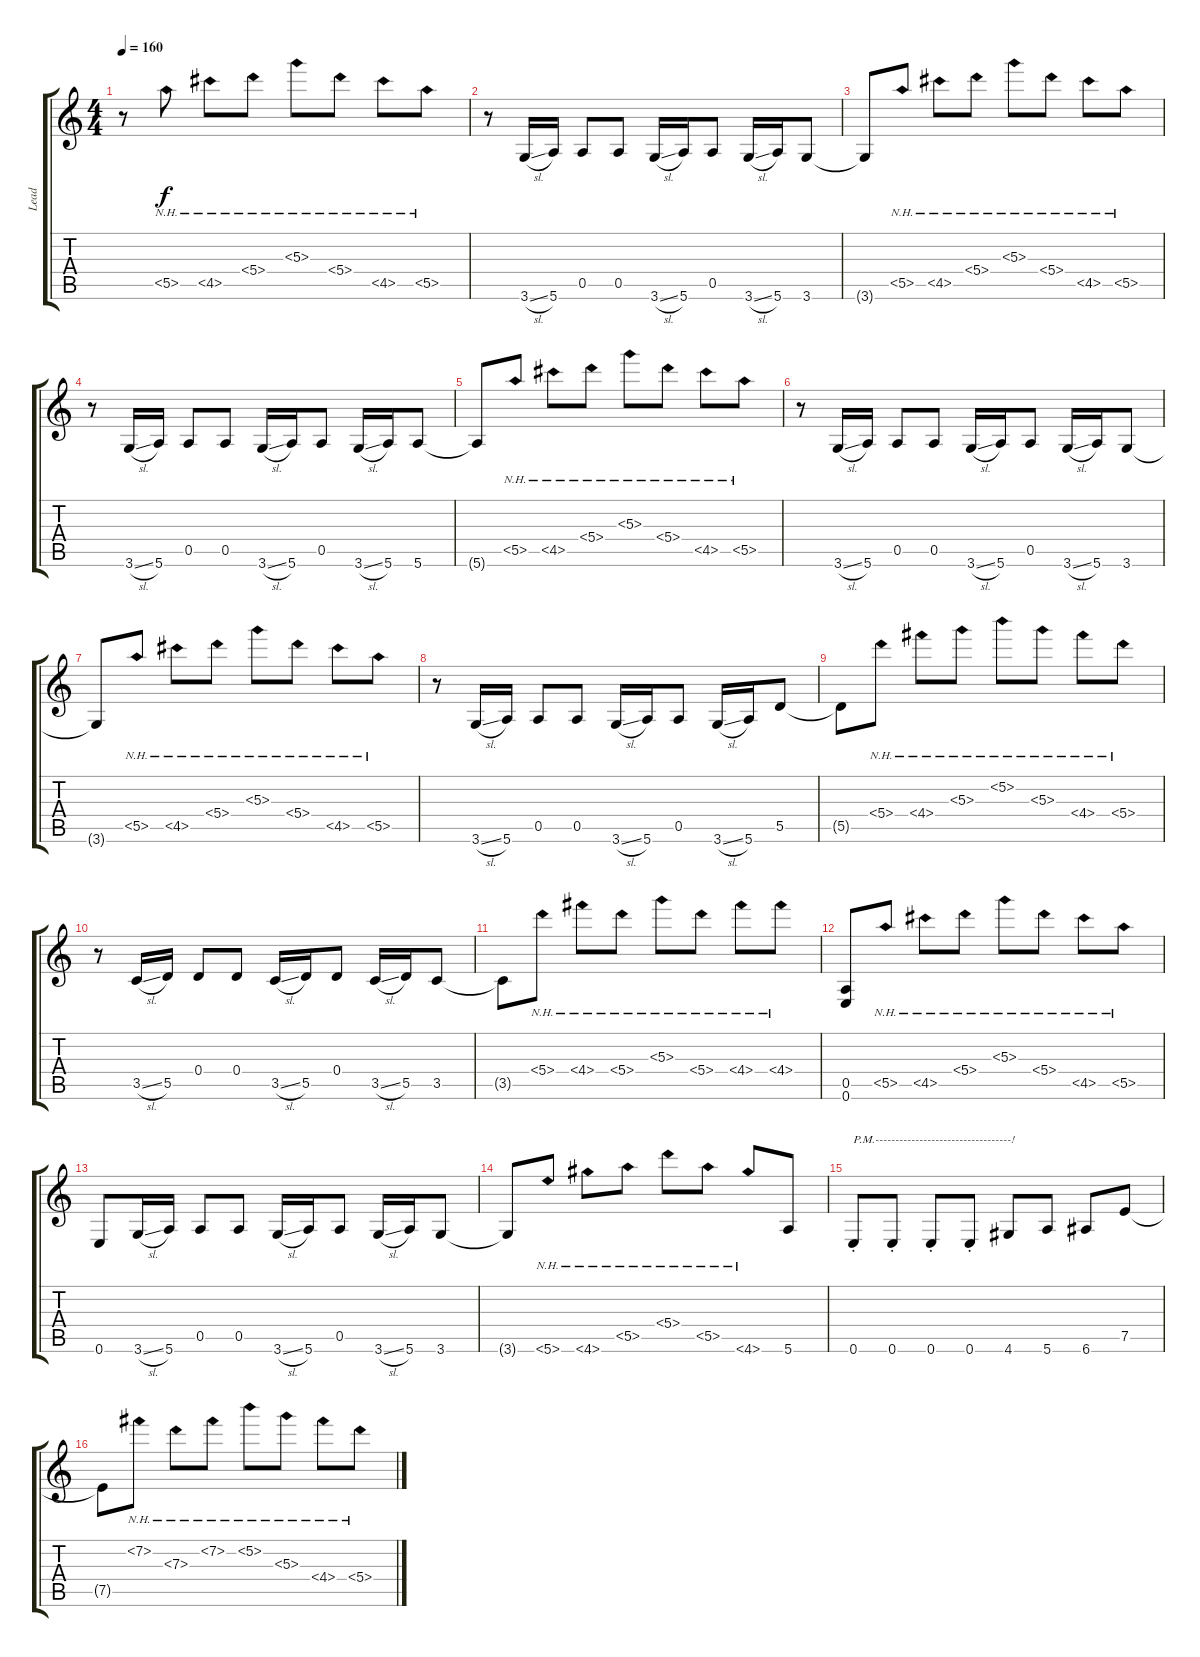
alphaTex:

\track ("Lead" "Lead") {instrument distortionguitar}
\staff {score tabs}
\tuning (E4 B3 G3 D3 A2 E2) {hide}
\ts (4 4)
\tempo 160
\clef g2
\ks c
r.8{dy f instrument distortionguitar} 5.5{nh}.8 4.5{nh}.8 5.4{nh}.8 5.3{nh}.8 5.4{nh}.8 4.5{nh}.8 5.5{nh}.8 |
r.8 3.6{sl}.16 5.6.16 0.5.8 0.5.8 3.6{sl}.16 5.6.16 0.5.8 3.6{sl}.16 5.6.16 3.6.8 |
3.6{t}.8 5.5{nh}.8 4.5{nh}.8 5.4{nh}.8 5.3{nh}.8 5.4{nh}.8 4.5{nh}.8 5.5{nh}.8 |
r.8 3.6{sl}.16 5.6.16 0.5.8 0.5.8 3.6{sl}.16 5.6.16 0.5.8 3.6{sl}.16 5.6.16 5.6.8 |
5.6{t}.8 5.5{nh}.8 4.5{nh}.8 5.4{nh}.8 5.3{nh}.8 5.4{nh}.8 4.5{nh}.8 5.5{nh}.8 |
r.8 3.6{sl}.16 5.6.16 0.5.8 0.5.8 3.6{sl}.16 5.6.16 0.5.8 3.6{sl}.16 5.6.16 3.6.8 |
3.6{t}.8 5.5{nh}.8 4.5{nh}.8 5.4{nh}.8 5.3{nh}.8 5.4{nh}.8 4.5{nh}.8 5.5{nh}.8 |
r.8 3.6{sl}.16 5.6.16 0.5.8 0.5.8 3.6{sl}.16 5.6.16 0.5.8 3.6{sl}.16 5.6.16 5.5.8 |
5.5{t}.8 5.4{nh}.8 4.4{nh}.8 5.3{nh}.8 5.2{nh}.8 5.3{nh}.8 4.4{nh}.8 5.4{nh}.8 |
r.8 3.5{sl}.16 5.5.16 0.4.8 0.4.8 3.5{sl}.16 5.5.16 0.4.8 3.5{sl}.16 5.5.16 3.5.8 |
3.5{t}.8 5.4{nh}.8 4.4{nh}.8 5.4{nh}.8 5.3{nh}.8 5.4{nh}.8 4.4{nh}.8 4.4{nh}.8 |
(0.5 0.6).8 5.5{nh}.8 4.5{nh}.8 5.4{nh}.8 5.3{nh}.8 5.4{nh}.8 4.5{nh}.8 5.5{nh}.8 |
0.6.8 3.6{sl}.16 5.6.16 0.5.8 0.5.8 3.6{sl}.16 5.6.16 0.5.8 3.6{sl}.16 5.6.16 3.6.8 |
3.6{t}.8 5.6{nh}.8 4.6{nh}.8 5.5{nh}.8 5.4{nh}.8 5.5{nh}.8 4.6{nh}.8 5.6.8 |
0.6{st}.8{txt "P.M.----------------------------------!"} 0.6{st}.8 0.6{st}.8 0.6{st}.8 4.6.8 5.6.8 6.6.8 7.5.8 |
7.5{t}.8 7.2{nh}.8 7.3{nh}.8 7.2{nh}.8 5.2{nh}.8 5.3{nh}.8 4.4{nh}.8 5.4{nh}.8
